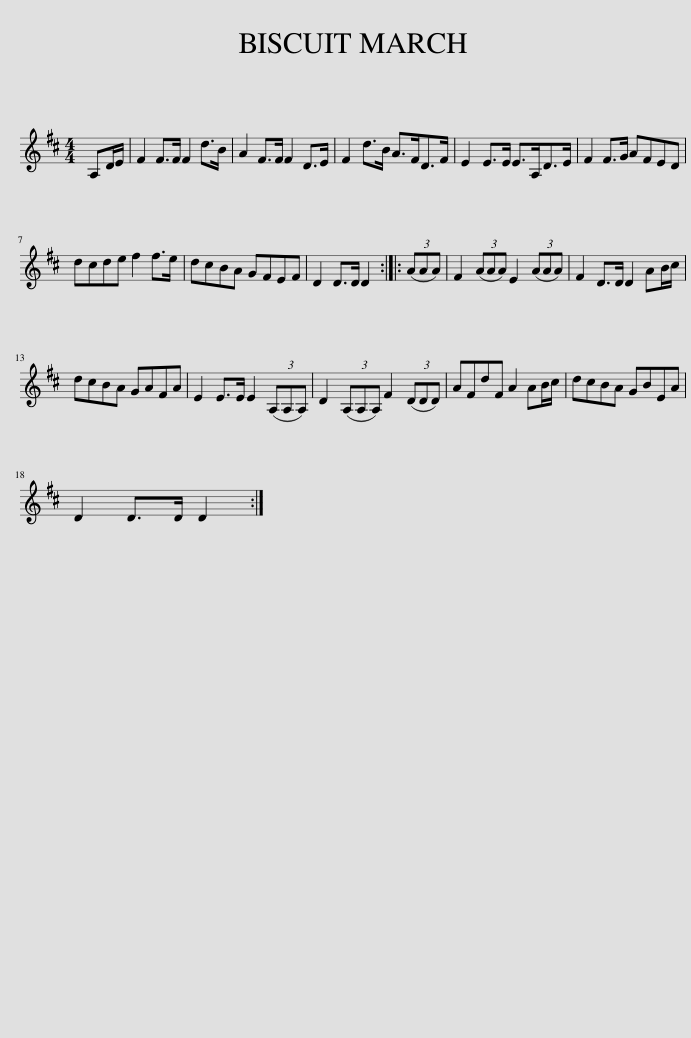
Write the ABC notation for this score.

X:1
L:1/8
M:4/4
I:linebreak $
K:D
V:1 treble
V:1
 A,D/E/ | F2 F>F F2 d>B | A2 F>F F2 D>E | F2 d>B A>FD>F | E2 E>E E>A,D>E | %5
 F2 F>G AFED |$ dcde f2 f>e | dcBA GFEF | D2 D>D D2 :: (3(AAA) | %10
 F2 (3(AAA) E2 (3(AAA) | F2 D>D D2 AB/c/ |$ dcBA GAFA | E2 E>E E2 (3(A,A,A,) | D2 (3(A,A,A,) F2 (3(DDD) | %15
 AFdF A2 AB/c/ | dcBA GBEA |$ D2 D>D D2 :| %18
